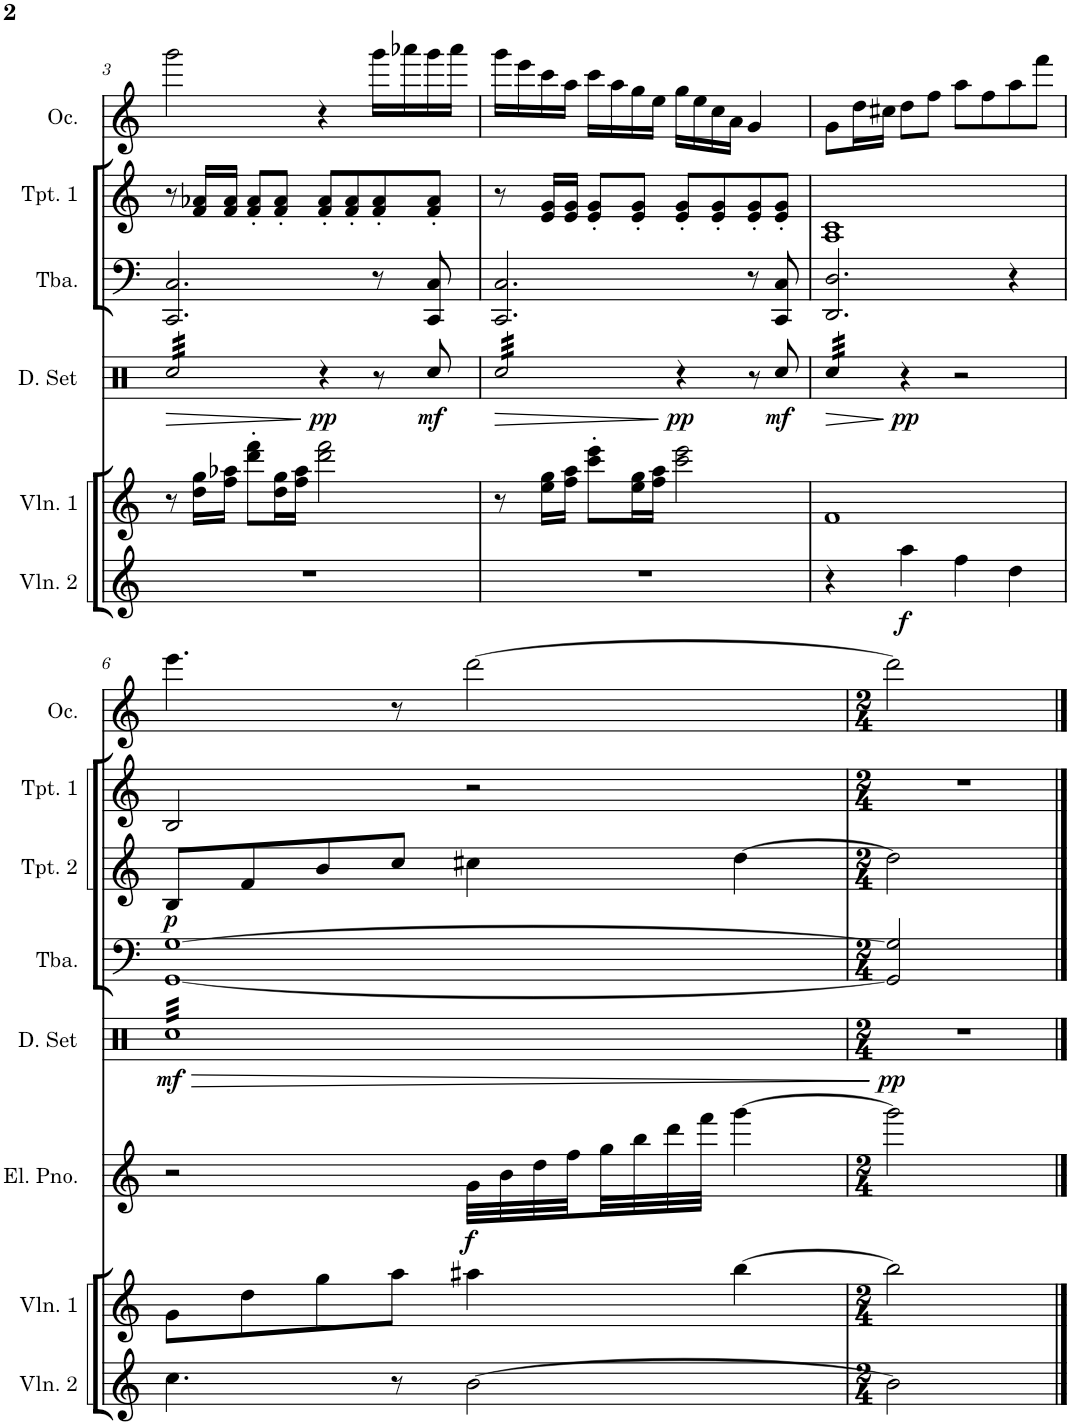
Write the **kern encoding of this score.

**kern	**dynam	**kern	**kern	**dynam	**kern	**dynam	**kern	**kern	**dynam	**kern	**kern
*part8	*part8	*part7	*part6	*part6	*part5	*part5	*part4	*part3	*part3	*part2	*part1
*staff8	*staff8	*staff7	*staff6	*staff6	*staff5	*staff5	*staff4	*staff3	*staff3	*staff2	*staff1
*I"Violin 2	*	*I"Violin 1	*I"Electric Piano	*	*I"Drumset	*	*I"Tuba	*I"Trumpet 2	*	*I"Trumpet 1	*I"Ocarina
*I'Vln. 2	*	*I'Vln. 1	*I'El. Pno.	*	*I'D. Set	*	*I'Tba.	*I'Tpt. 2	*	*I'Tpt. 1	*I'Oc.
!!LO:PB:g=z
*clefG2	*	*clefG2	*clefG2	*	*clefX	*	*clefF4	*clefG2	*	*clefG2	*clefG2
*	*	*	*	*	*	*	*	*Trd1c2	*	*Trd1c2	*
*k[]	*	*k[]	*k[]	*	*k[]	*	*k[]	*k[]	*	*k[]	*k[]
*M4/4	*	*M4/4	*M4/4	*	*M4/4	*	*M4/4	*M4/4	*	*M4/4	*M4/4
=3	=3	=3	=3	=3	=3	=3	=3	=3	=3	=3	=3
!	!	!	!	!	!	!LO:HP:b	!	!	!	!	!
*	*	*	*	*	*tremolo	*	*	*	*	*	*
1r	.	8r	1r	.	32Rcc/LLL	>	2.CC/ 2.C/	1r	.	8r	2ggg\
.	.	.	.	.	32Rcc/	.	.	.	.	.	.
.	.	.	.	.	32Rcc/	.	.	.	.	.	.
.	.	.	.	.	32Rcc/	.	.	.	.	.	.
.	.	16dd\ 16gg\LL	.	.	32Rcc/	.	.	.	.	16f/ 16a-X/LL	.
.	.	.	.	.	32Rcc/	.	.	.	.	.	.
.	.	16ff\ 16aa-X\JJ	.	.	32Rcc/	.	.	.	.	16f/ 16a-/JJ	.
.	.	.	.	.	32Rcc/	.	.	.	.	.	.
.	.	8ddd\' 8fff\'L	.	.	32Rcc/	.	.	.	.	8f/' 8a-/'L	.
.	.	.	.	.	32Rcc/	.	.	.	.	.	.
.	.	.	.	.	32Rcc/	.	.	.	.	.	.
.	.	.	.	.	32Rcc/	.	.	.	.	.	.
.	.	16dd\ 16gg\L	.	.	32Rcc/	.	.	.	.	8f/' 8a-/'J	.
.	.	.	.	.	32Rcc/	.	.	.	.	.	.
.	.	16ff\ 16aa-\JJ	.	.	32Rcc/	.	.	.	.	.	.
.	.	.	.	.	32Rcc/JJJ	.	.	.	.	.	.
*	*	*	*	*	*Xtremolo	*	*	*	*	*	*
!	!	!	!	!	!	!LO:DY:n=1:b	!	!	!	!	!
.	.	2ddd\ 2fff\	.	.	4r	] pp	.	.	.	8f/' 8a-/'L	4r
.	.	.	.	.	.	.	.	.	.	8f/' 8a-/'	.
.	.	.	.	.	8r	.	8r	.	.	8f/' 8a-/'	16ggg\LL
.	.	.	.	.	.	.	.	.	.	.	16aaa-X\
!	!	!	!	!	!	!LO:DY:n=2:b	!	!	!	!	!
.	.	.	.	.	8Rcc/	mf	8CC/ 8C/	.	.	8f/' 8a-/'J	16ggg\
.	.	.	.	.	.	.	.	.	.	.	16aaa-\JJ
=4	=4	=4	=4	=4	=4	=4	=4	=4	=4	=4	=4
!	!	!	!	!	!	!LO:HP:b	!	!	!	!	!
*	*	*	*	*	*tremolo	*	*	*	*	*	*
1r	.	8r	1r	.	32Rcc/LLL	>	2.CC/ 2.C/	1r	.	8r	16ggg\LL
.	.	.	.	.	32Rcc/	.	.	.	.	.	.
.	.	.	.	.	32Rcc/	.	.	.	.	.	16eee\
.	.	.	.	.	32Rcc/	.	.	.	.	.	.
.	.	16ee\ 16gg\LL	.	.	32Rcc/	.	.	.	.	16e/ 16g/LL	16ccc\
.	.	.	.	.	32Rcc/	.	.	.	.	.	.
.	.	16ff\ 16aa\JJ	.	.	32Rcc/	.	.	.	.	16e/ 16g/JJ	16aa\JJ
.	.	.	.	.	32Rcc/	.	.	.	.	.	.
.	.	8ccc\' 8eee\'L	.	.	32Rcc/	.	.	.	.	8e/' 8g/'L	16ccc\LL
.	.	.	.	.	32Rcc/	.	.	.	.	.	.
.	.	.	.	.	32Rcc/	.	.	.	.	.	16aa\
.	.	.	.	.	32Rcc/	.	.	.	.	.	.
.	.	16ee\ 16gg\L	.	.	32Rcc/	.	.	.	.	8e/' 8g/'J	16gg\
.	.	.	.	.	32Rcc/	.	.	.	.	.	.
.	.	16ff\ 16aa\JJ	.	.	32Rcc/	.	.	.	.	.	16ee\JJ
.	.	.	.	.	32Rcc/JJJ	.	.	.	.	.	.
*	*	*	*	*	*Xtremolo	*	*	*	*	*	*
!	!	!	!	!	!	!LO:DY:n=1:b	!	!	!	!	!
.	.	2ccc\ 2eee\	.	.	4r	] pp	.	.	.	8e/' 8g/'L	16gg\LL
.	.	.	.	.	.	.	.	.	.	.	16ee\
.	.	.	.	.	.	.	.	.	.	8e/' 8g/'	16cc\
.	.	.	.	.	.	.	.	.	.	.	16a\JJ
.	.	.	.	.	8r	.	8r	.	.	8e/' 8g/'	4g/
!	!	!	!	!	!	!LO:DY:n=2:b	!	!	!	!	!
.	.	.	.	.	8Rcc/	mf	8CC/ 8C/	.	.	8e/' 8g/'J	.
=5	=5	=5	=5	=5	=5	=5	=5	=5	=5	=5	=5
!	!	!	!	!	!	!LO:HP:b	!	!	!	!	!
*	*	*	*	*	*tremolo	*	*	*	*	*	*
4r	.	1f	1r	.	32Rcc/LLL	>	2.DD/ 2.D/	1r	.	1A 1c	8g\L
.	.	.	.	.	32Rcc/	.	.	.	.	.	.
.	.	.	.	.	32Rcc/	.	.	.	.	.	.
.	.	.	.	.	32Rcc/	.	.	.	.	.	.
.	.	.	.	.	32Rcc/	.	.	.	.	.	16dd\L
.	.	.	.	.	32Rcc/	.	.	.	.	.	.
.	.	.	.	.	32Rcc/	.	.	.	.	.	16cc#X\JJ
.	.	.	.	.	32Rcc/JJJ	.	.	.	.	.	.
!	!LO:DY:b	!	!	!	!	!LO:DY:n=1:b	!	!	!	!	!
4aa\	f	.	.	.	4r	] pp	.	.	.	.	8dd\L
.	.	.	.	.	.	.	.	.	.	.	8ff\J
4ff\	.	.	.	.	2r	.	.	.	.	.	8aa\L
.	.	.	.	.	.	.	.	.	.	.	8ff\
4dd\	.	.	.	.	.	.	4r	.	.	.	8aa\
.	.	.	.	.	.	.	.	.	.	.	8fff\J
!!LO:LB:g=z
=6	=6	=6	=6	=6	=6	=6	=6	=6	=6	=6	=6
!	!	!	!	!	!	!LO:HP:b	!	!	!	!	!
!	!	!	!	!	!	!LO:DY:n=1:b	!	!	!LO:DY:b	!	!
4.cc\	.	8g\L	2r	.	32RccLLL	> mf	[1GG [1G	8B/L	p	2B/	4.eee\
.	.	.	.	.	32Rcc	.	.	.	.	.	.
.	.	.	.	.	32Rcc	.	.	.	.	.	.
.	.	.	.	.	32Rcc	.	.	.	.	.	.
.	.	8dd\	.	.	32Rcc	.	.	8f/	.	.	.
.	.	.	.	.	32Rcc	.	.	.	.	.	.
.	.	.	.	.	32Rcc	.	.	.	.	.	.
.	.	.	.	.	32Rcc	.	.	.	.	.	.
.	.	8gg\	.	.	32Rcc	.	.	8b/	.	.	.
.	.	.	.	.	32Rcc	.	.	.	.	.	.
.	.	.	.	.	32Rcc	.	.	.	.	.	.
.	.	.	.	.	32Rcc	.	.	.	.	.	.
8r	.	8aa\J	.	.	32Rcc	.	.	8cc/J	.	.	8r
.	.	.	.	.	32Rcc	.	.	.	.	.	.
.	.	.	.	.	32Rcc	.	.	.	.	.	.
.	.	.	.	.	32Rcc	.	.	.	.	.	.
!	!	!	!	!LO:DY:b	!	!	!	!	!	!	!
[2b\	.	4aa#X\	32g\LLL	f	32Rcc	.	.	4cc#X\	.	2r	[2ddd\
.	.	.	32b\	.	32Rcc	.	.	.	.	.	.
.	.	.	32dd\	.	32Rcc	.	.	.	.	.	.
.	.	.	32ff\	.	32Rcc	.	.	.	.	.	.
.	.	.	32gg\	.	32Rcc	.	.	.	.	.	.
.	.	.	32bb\	.	32Rcc	.	.	.	.	.	.
.	.	.	32ddd\	.	32Rcc	.	.	.	.	.	.
.	.	.	32fff\JJJ	.	32Rcc	.	.	.	.	.	.
.	.	[4bb\	[4ggg\	.	32Rcc	.	.	[4dd\	.	.	.
.	.	.	.	.	32Rcc	.	.	.	.	.	.
.	.	.	.	.	32Rcc	.	.	.	.	.	.
.	.	.	.	.	32Rcc	.	.	.	.	.	.
.	.	.	.	.	32Rcc	.	.	.	.	.	.
.	.	.	.	.	32Rcc	.	.	.	.	.	.
.	.	.	.	.	32Rcc	.	.	.	.	.	.
.	.	.	.	.	32RccJJJ	.	.	.	.	.	.
*	*	*	*	*	*Xtremolo	*	*	*	*	*	*
.	.	.	.	.	.	]	.	.	.	.	.
=7	=7	=7	=7	=7	=7	=7	=7	=7	=7	=7	=7
*M2/4	*	*M2/4	*M2/4	*	*M2/4	*	*M2/4	*M2/4	*	*M2/4	*M2/4
!	!	!	!	!	!	!LO:DY:b	!	!	!	!	!
2b\]	.	2bb\]	2ggg\]	.	2r	pp	2GG/] 2G/]	2dd\]	.	2r	2ddd\]
==	==	==	==	==	==	==	==	==	==	==	==
*-	*-	*-	*-	*-	*-	*-	*-	*-	*-	*-	*-
